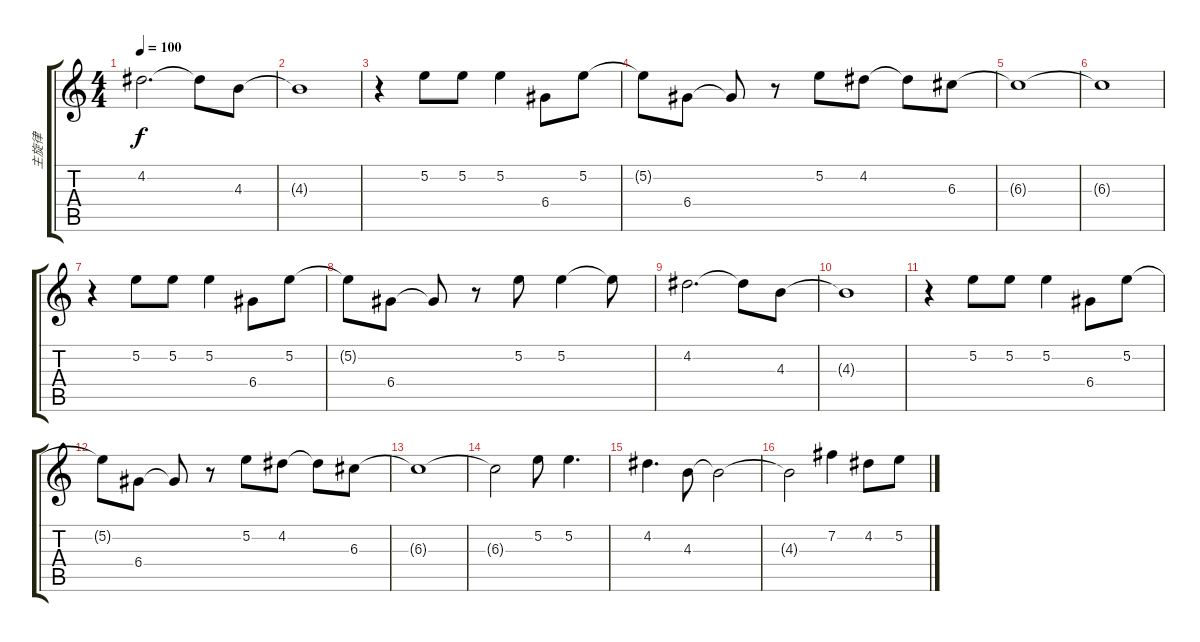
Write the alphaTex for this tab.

\track ("主旋律" "主旋律") {instrument guitarharmonics}
\staff {score tabs}
\tuning (E4 B3 G3 D3 A2 E2) {hide}
\ts (4 4)
\tempo 100
\clef g2
\ks c
4.2.2{d dy f} 4.2{t}.8 4.3.8 |
4.3{t}.1 |
r.4 5.2.8 5.2.8 5.2.4 6.4.8 5.2.8 |
5.2{t}.8 6.4.8 6.4{t}.8 r.8 5.2.8 4.2.8 4.2{t}.8 6.3.8 |
6.3{t}.1 |
6.3{t}.1 |
r.4 5.2.8 5.2.8 5.2.4 6.4.8 5.2.8 |
5.2{t}.8 6.4.8 6.4{t}.8 r.8 5.2.8 5.2.4 5.2{t}.8 |
4.2.2{d} 4.2{t}.8 4.3.8 |
4.3{t}.1 |
r.4 5.2.8 5.2.8 5.2.4 6.4.8 5.2.8 |
5.2{t}.8 6.4.8 6.4{t}.8 r.8 5.2.8 4.2.8 4.2{t}.8 6.3.8 |
6.3{t}.1 |
6.3{t}.2 5.2.8 5.2.4{d} |
4.2.4{d} 4.3.8 4.3{t}.2 |
4.3{t}.2 7.2.4 4.2.8 5.2.8
